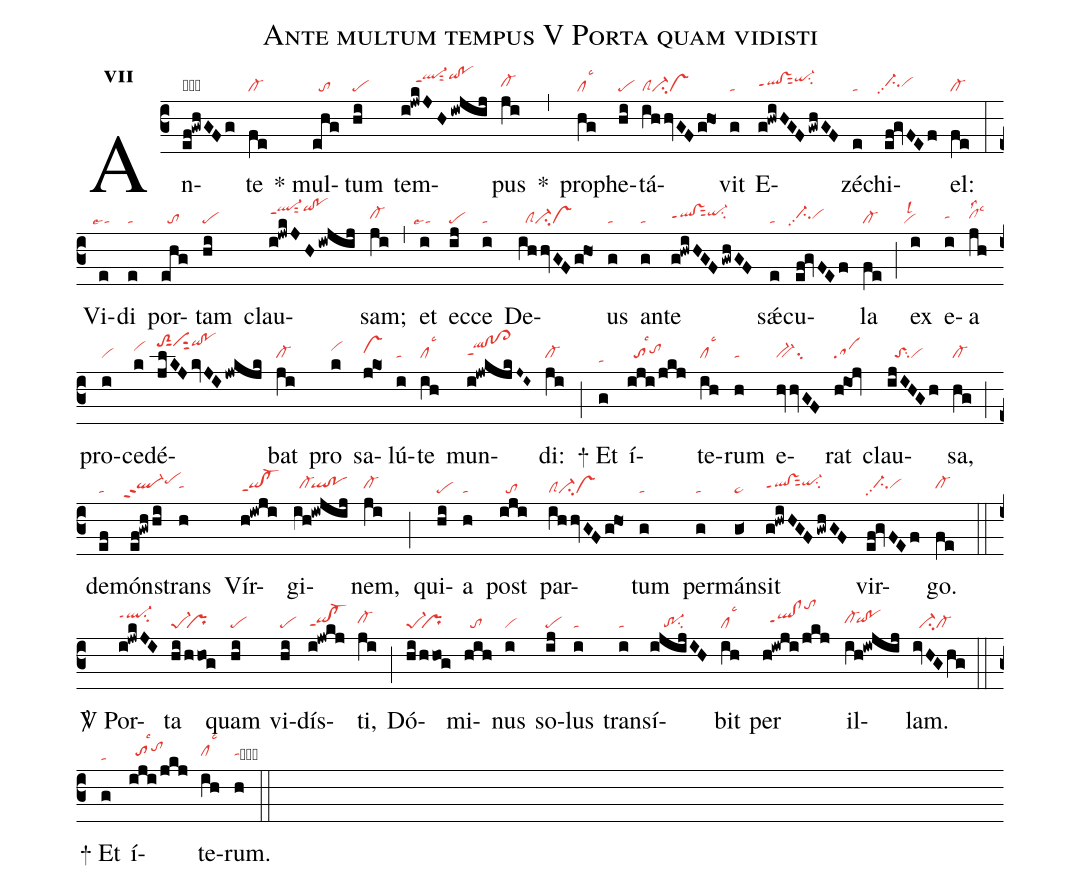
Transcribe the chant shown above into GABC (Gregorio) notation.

name:Ante multum tempus  V Porta quam vidisti;
office-part:re;
mode:7;
nabc-lines:1;
%%
initial-style: 1;
name: Ante multum tempus;
mode: 7;
office-part: Responsorium;
annotation: Resp.;
annotation: vii;
nabc-lines: 1;
%%
(c3) An(ef!gwhGFg|obql-hhppt2su2vihh)te(fe|cl-) <sp>*</sp> mul(ehg|//to)tum(hi|pe) tem(i!jwkJH/iwjij|////ql-hkppt1sut2qihk!pohk)pus(ji|cl-hh) *(,) pro(hg|cllsc3)phe(hi|pe)tá(ihhvGFghO1|clSci-vs)vit(g|ta) E(g!hwiHGF/gwhGF|qlhh!vshhppt1sut2qi-hjsu2)zé(e|ta)chi(ef!gvFEf|ci-hhpp2vihh)el:(fe|cl-) (:) Vi(e|``talse4)di(e|ta) por(ehg|//to)tam(hi|pe) clau(i!jwkJH/iwjij|ql-hkppt1sut2qihk!pohk)sam;(ji|cl-hh) (,) et(i|``talse4) ec(ij|pe)ce(i|ta) De(ihhvGFghO1|//clSci-vs)us(g|ta) an(g|ta)te(g!hwiHGF/gwhGF|qlhh!vshhppt1sut2qi-hisu2) sǽ(e|ta)cu(ef!gvFEf|ci-hhpp2vihh)la(fe|cl-) (;) ex(i|``vilsl2) e(i|tahh)a(jh|clhhlsc3lss2) pro(i|vihh)ce(k|vihk)dé(jlKJkvJI/jwkjk|toS2hmsut1ciS1hmqihm!pohm)bat(ji|cl-hh) pro(k|vihk) sa(jkO1|vshj)lú(i|tahh)te(ih|clhhlsc3) mun(i!jwkjkJ~I~|qlhi!clhi!cl>hippt1)di:(ji|cl-hh) (;)
<sp>+</sp> Et(g|ta) í(iji/jkj|//tohhlsc3tohj)te(ih|clhhlsc3)rum(h|tahh) e(hvhvGF|bv-hhsu2)rat(h!ioj|sahh) clau(ijIHGh|//toShhsu2vihh)sa,(hg|cl-hh) (;) de(ef|ta)món(ef!gwhhi|``ql-hhppt2pehj)strans(h|tahh) Vír(h!iwji|qihh!cl-hhppt1)gi(ih!iwjij|//cl-hh`qlhh!pohh)nem,(ji|cl-hh) (;) qui(hi|pe)a(h|ta) post(iji|//to) par(ihhvGFghO1|clSci-vs)tum(g|ta) per(g|ta)mán(g<|ta>)sit(g!hwiHGF/gwhGF|qlhh!vshhppt1sut2qi-hisu2) vir(ef!gvFEf|//ci-hhpp2vihh)go.(fe|cl-hh) (::)

<sp>V/</sp> Por(i!jwkJI|ql-hjppt1su2)ta(hi/hhog|pe-1``pr) quam(hi|pe) vi(hi|pe)dís(i!jwkj|qihh!cl-hhppt1)ti,(ji|cl-hh) (;) Dó(hi/hhog|pe-1``pr)mi(hih|//to)nus(i|vi) so(ij|pe)lus(i|ta) trans(i|ta)í(ijijIH|////tr-1su2)bit(ih|cllsc3) per(h!iwji/jkj|//qlhh!clhhppt1tohn) il(ih!iwjij|cl-hh`qihh!pohh)lam.(ivHGhg|//ci-cl-) (::)
<sp>+</sp> Et(g|ta) í(iji/jkj|//tohhlsc3tohj)te(ih|clhhlsc3)rum.(h|tahhcb) (::)
